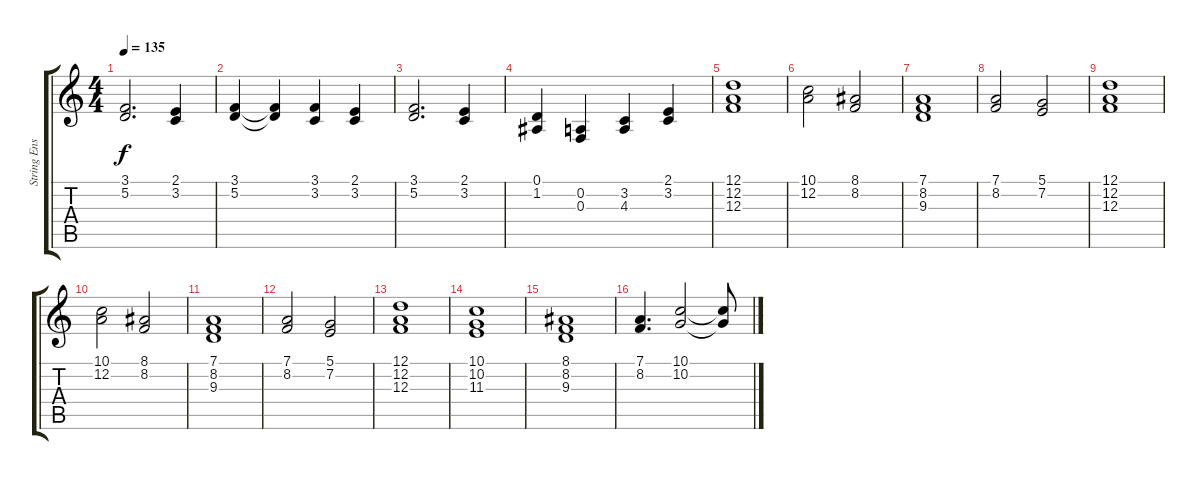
\track ("String Ensemble" "String Ens") {instrument stringensemble1}
\staff {score tabs}
\tuning (D4 A3 F3 C3 G2 D2) {hide}
\ts (4 4)
\tempo 135
\clef g2
\ks c
(3.1 5.2).2{d dy f} (2.1 3.2).4 |
(3.1 5.2).4 (3.1{t} 5.2{t}).4 (3.1 3.2).4 (2.1 3.2).4 |
(3.1 5.2).2{d} (2.1 3.2).4 |
(0.1 1.2).4 (0.2 0.3).4 (3.2 4.3).4 (2.1 3.2).4 |
(12.1 12.2 12.3).1 |
(10.1 12.2).2 (8.1 8.2).2 |
(7.1 8.2 9.3).1 |
(7.1 8.2).2 (5.1 7.2).2 |
(12.1 12.2 12.3).1 |
(10.1 12.2).2 (8.1 8.2).2 |
(7.1 8.2 9.3).1 |
(7.1 8.2).2 (5.1 7.2).2 |
(12.1 12.2 12.3).1 |
(10.1 10.2 11.3).1 |
(8.1 8.2 9.3).1 |
(7.1 8.2).4{d} (10.1 10.2).2 (10.1{t} 10.2{t}).8
